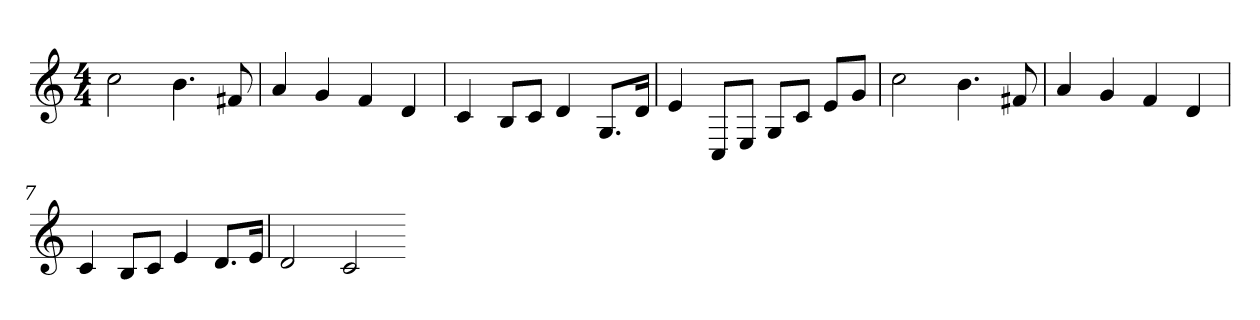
**kern
*part1
*staff1
*k[]
*C:
*M4/4
=1
2cc
4.b
8f#X
=2
4a
4g
4f
4d
=3
4c
8BL
8cJ
4d
8.GL
16dJk
=4
4e
8CL
8EJ
8GL
8cJ
8eL
8gJ
=5
2cc
4.b
8f#X
=6
4a
4g
4f
4d
=7
4c
8BL
8cJ
4e
8.dL
16eJk
=8
2d
2c
=-
*-
